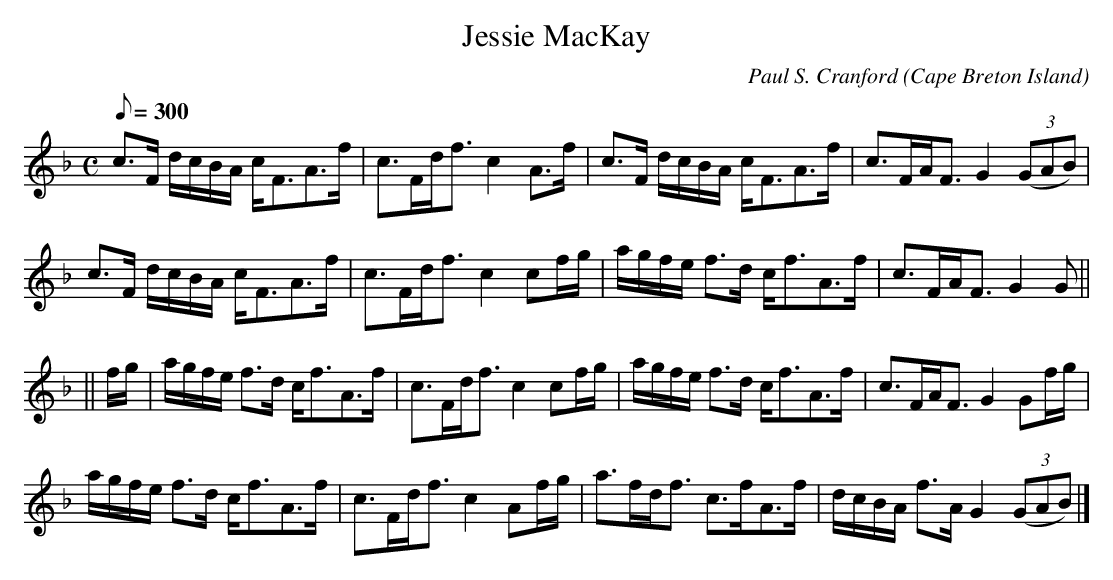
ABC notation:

X:1
T:Jessie MacKay
C:Paul S. Cranford
O:Cape Breton Island
L:1/8
Q:300
M:C
K:F
c>F d/c/B/A/ c<FA>f|c>Fd<f c2 A>f|c>F d/c/B/A/ c<FA>f|c>FA<F G2 (3(GAB)|
c>F d/c/B/A/ c<FA>f|c>Fd<f c2 cf/g/|a/g/f/e/ f>d c<fA>f |c>FA<F  G2 G||
||f/g/|a/g/f/e/ f>d c<fA>f|c>Fd<f c2 cf/g/|a/g/f/e/ f>d c<fA>f|c>FA<F G2 Gf/g/|
a/g/f/e/ f>d c<fA>f|c>Fd<f c2 Af/g/|a>fd<f  c>fA>f|d/c/B/A/ f>A G2 (3(GAB)|]
